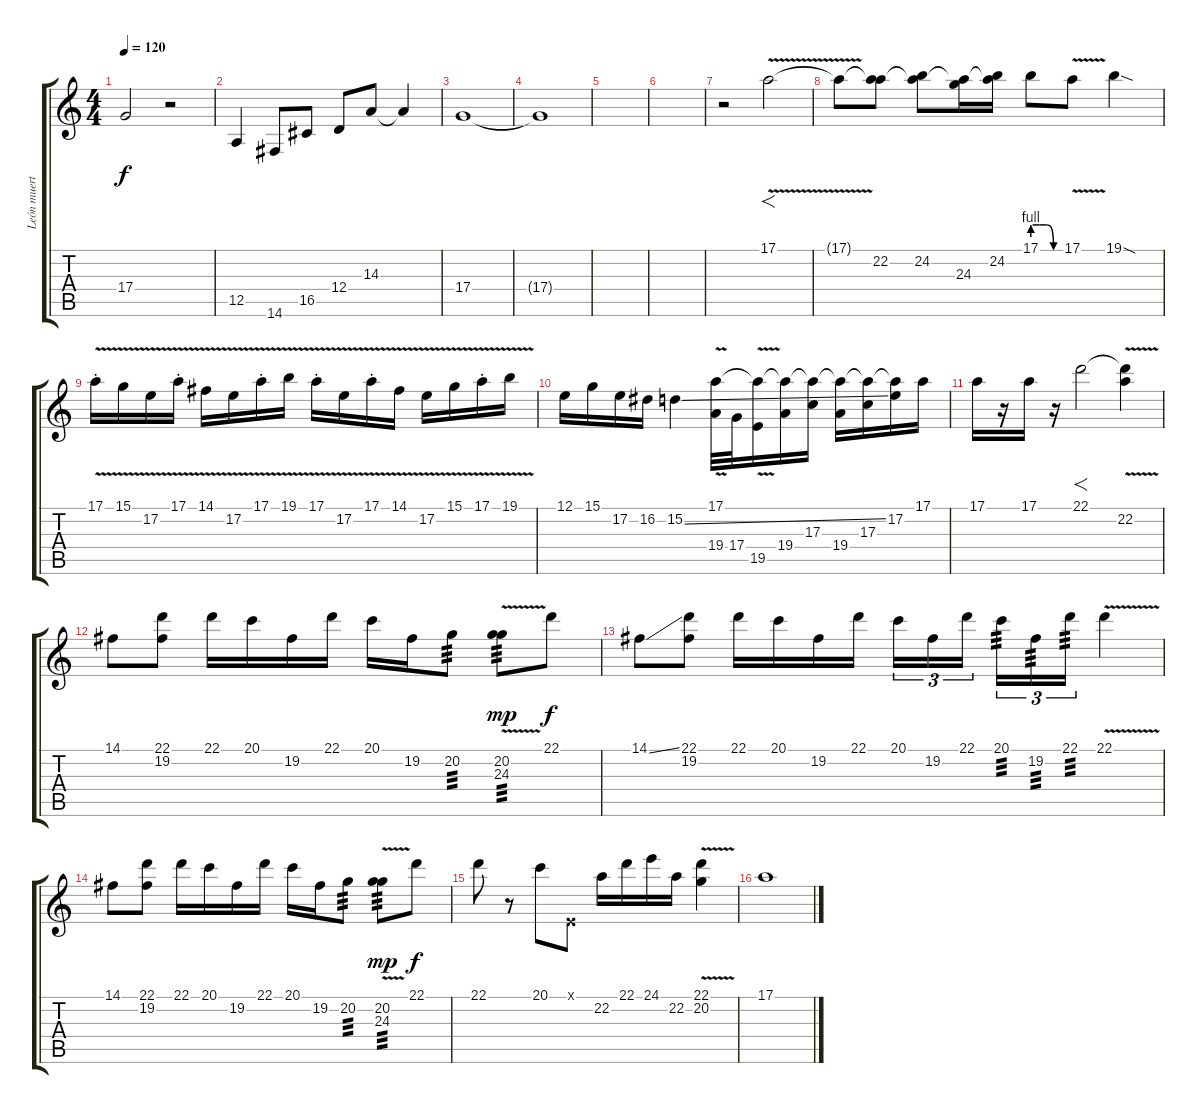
\track ("León muerto" "León muert") {instrument lead1square}
\staff {score tabs}
\tuning (E4 B3 G3 D3 A2 E2) {hide}
\ts (4 4)
\tempo 120
\clef g2
\ks c
17.4.2{dy f} r.2 |
12.5.4 14.6.8 16.5.8 12.4.8 14.3.8 14.3{t}.4 |
17.4.1{volume 0} |
17.4{t}.1 |
|
|
r.2{volume 16} 17.1{v}.2{f} |
17.1{t}.8 (17.1{t} 22.2).8 (17.1{t} 24.2).8 (17.1{t} 24.3).16 (17.1{t} 24.2).16 17.1{be (custom 0 4 15 4 30 4 45 0 60 0)}.8 17.1{v}.8 19.1{sod}.4 |
17.1{v st}.16 15.1{v}.16 17.2{v}.16 17.1{v st}.16 14.1{v}.16 17.2{v}.16 17.1{v st}.16 19.1{v}.16 17.1{v st}.16 17.2{v}.16 17.1{v st}.16 14.1{v}.16 17.2{v}.16 15.1{v}.16 17.1{v st}.16 19.1{v}.16 |
12.1.16 15.1.16 17.2.16 16.2.16 15.2{ss}.4 (17.1{v} 19.4).32 17.4.32 (17.1{t} 19.5).16 (17.1{t} 19.4).16 (17.1{t} 17.3).16 (17.1{t} 19.4).16 (17.1{t} 17.3).16 (17.1{t} 17.2).16 17.1.16 |
17.1.16 r.16 17.1.16 r.16 22.1.2{f} (22.1{t} 22.2{v}).4 |
14.1.8 (22.1 19.2).8 22.1.16 20.1.16 19.2.16 22.1.16 20.1.16 19.2.16 20.2.8{tp 3} (20.2 24.3{v}).8{tp 3 dy mp} 22.1.8{dy f} |
14.1{ss}.8 (22.1 19.2).8 22.1.16 20.1.16 19.2.16 22.1.16 20.1.16{tu (3 2)} 19.2.16{tu (3 2)} 22.1.16{tu (3 2)} 20.1.16{tu (3 2) tp 3} 19.2.16{tu (3 2) tp 3} 22.1.16{tu (3 2) tp 3} 22.1{v}.4 |
14.1.8 (22.1 19.2).8 22.1.16 20.1.16 19.2.16 22.1.16 20.1.16 19.2.16 20.2.8{tp 3} (20.2 24.3{v}).8{tp 3 dy mp} 22.1.8{dy f} |
22.1.8 r.8 20.1.8 0.1{x}.8 22.2.16 22.1.16 24.1.16 22.2.16 (22.1{v} 20.2{v}).4 |
17.1.1{volume 7}
